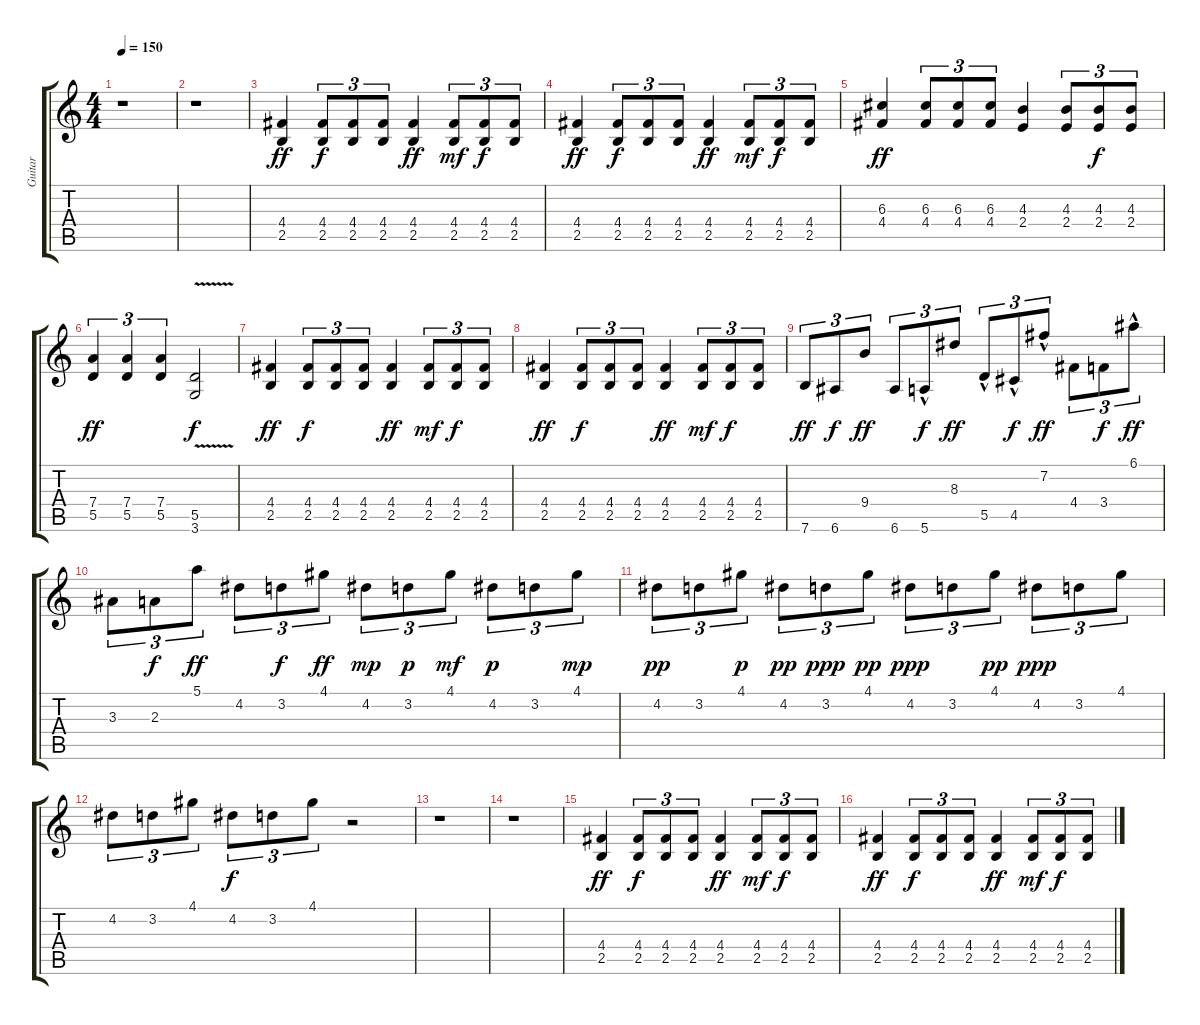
\track ("Guitar" "Guitar") {instrument overdrivenguitar}
\staff {score tabs}
\tuning (E4 B3 G3 D3 A2 E2) {hide}
\ts (4 4)
\tempo 150
\clef g2
\ks c
r.1{dy f} |
r.1 |
(4.4 2.5).4{dy ff} (4.4 2.5).8{tu (3 2) dy f} (4.4 2.5).8{tu (3 2)} (4.4 2.5).8{tu (3 2)} (4.4 2.5).4{dy ff} (4.4 2.5).8{tu (3 2) dy mf} (4.4 2.5).8{tu (3 2) dy f} (4.4 2.5).8{tu (3 2)} |
(4.4 2.5).4{dy ff} (4.4 2.5).8{tu (3 2) dy f} (4.4 2.5).8{tu (3 2)} (4.4 2.5).8{tu (3 2)} (4.4 2.5).4{dy ff} (4.4 2.5).8{tu (3 2) dy mf} (4.4 2.5).8{tu (3 2) dy f} (4.4 2.5).8{tu (3 2)} |
(6.3 4.4).4{dy ff} (6.3 4.4).8{tu (3 2)} (6.3 4.4).8{tu (3 2)} (6.3 4.4).8{tu (3 2)} (4.3 2.4).4 (4.3 2.4).8{tu (3 2)} (4.3 2.4).8{tu (3 2) dy f} (4.3 2.4).8{tu (3 2)} |
(7.4 5.5).4{tu (3 2) dy ff} (7.4 5.5).4{tu (3 2)} (7.4 5.5).4{tu (3 2)} (5.5 3.6{v}).2{dy f} |
(4.4 2.5).4{dy ff} (4.4 2.5).8{tu (3 2) dy f} (4.4 2.5).8{tu (3 2)} (4.4 2.5).8{tu (3 2)} (4.4 2.5).4{dy ff} (4.4 2.5).8{tu (3 2) dy mf} (4.4 2.5).8{tu (3 2) dy f} (4.4 2.5).8{tu (3 2)} |
(4.4 2.5).4{dy ff} (4.4 2.5).8{tu (3 2) dy f} (4.4 2.5).8{tu (3 2)} (4.4 2.5).8{tu (3 2)} (4.4 2.5).4{dy ff} (4.4 2.5).8{tu (3 2) dy mf} (4.4 2.5).8{tu (3 2) dy f} (4.4 2.5).8{tu (3 2)} |
7.6.8{tu (3 2) dy ff} 6.6.8{tu (3 2) dy f} 9.4.8{tu (3 2) dy ff} 6.6.8{tu (3 2)} 5.6{hac}.8{tu (3 2) dy f} 8.3.8{tu (3 2) dy ff} 5.5{hac}.8{tu (3 2)} 4.5{hac}.8{tu (3 2) dy f} 7.2{hac}.8{tu (3 2) dy ff} 4.4.8{tu (3 2)} 3.4.8{tu (3 2) dy f} 6.1{hac}.8{tu (3 2) dy ff} |
3.3.8{tu (3 2)} 2.3.8{tu (3 2) dy f} 5.1.8{tu (3 2) dy ff} 4.2.8{tu (3 2)} 3.2.8{tu (3 2) dy f} 4.1.8{tu (3 2) dy ff} 4.2.8{tu (3 2) dy mp} 3.2.8{tu (3 2) dy p} 4.1.8{tu (3 2) dy mf} 4.2.8{tu (3 2) dy p} 3.2.8{tu (3 2)} 4.1.8{tu (3 2) dy mp} |
4.2.8{tu (3 2) dy pp} 3.2.8{tu (3 2)} 4.1.8{tu (3 2) dy p} 4.2.8{tu (3 2) dy pp} 3.2.8{tu (3 2) dy ppp} 4.1.8{tu (3 2) dy pp} 4.2.8{tu (3 2) dy ppp} 3.2.8{tu (3 2)} 4.1.8{tu (3 2) dy pp} 4.2.8{tu (3 2) dy ppp} 3.2.8{tu (3 2)} 4.1.8{tu (3 2)} |
4.2.8{tu (3 2)} 3.2.8{tu (3 2)} 4.1.8{tu (3 2)} 4.2.8{tu (3 2) dy f} 3.2.8{tu (3 2)} 4.1.8{tu (3 2)} r.2 |
r.1 |
r.1 |
(4.4 2.5).4{dy ff} (4.4 2.5).8{tu (3 2) dy f} (4.4 2.5).8{tu (3 2)} (4.4 2.5).8{tu (3 2)} (4.4 2.5).4{dy ff} (4.4 2.5).8{tu (3 2) dy mf} (4.4 2.5).8{tu (3 2) dy f} (4.4 2.5).8{tu (3 2)} |
(4.4 2.5).4{dy ff} (4.4 2.5).8{tu (3 2) dy f} (4.4 2.5).8{tu (3 2)} (4.4 2.5).8{tu (3 2)} (4.4 2.5).4{dy ff} (4.4 2.5).8{tu (3 2) dy mf} (4.4 2.5).8{tu (3 2) dy f} (4.4 2.5).8{tu (3 2)}
